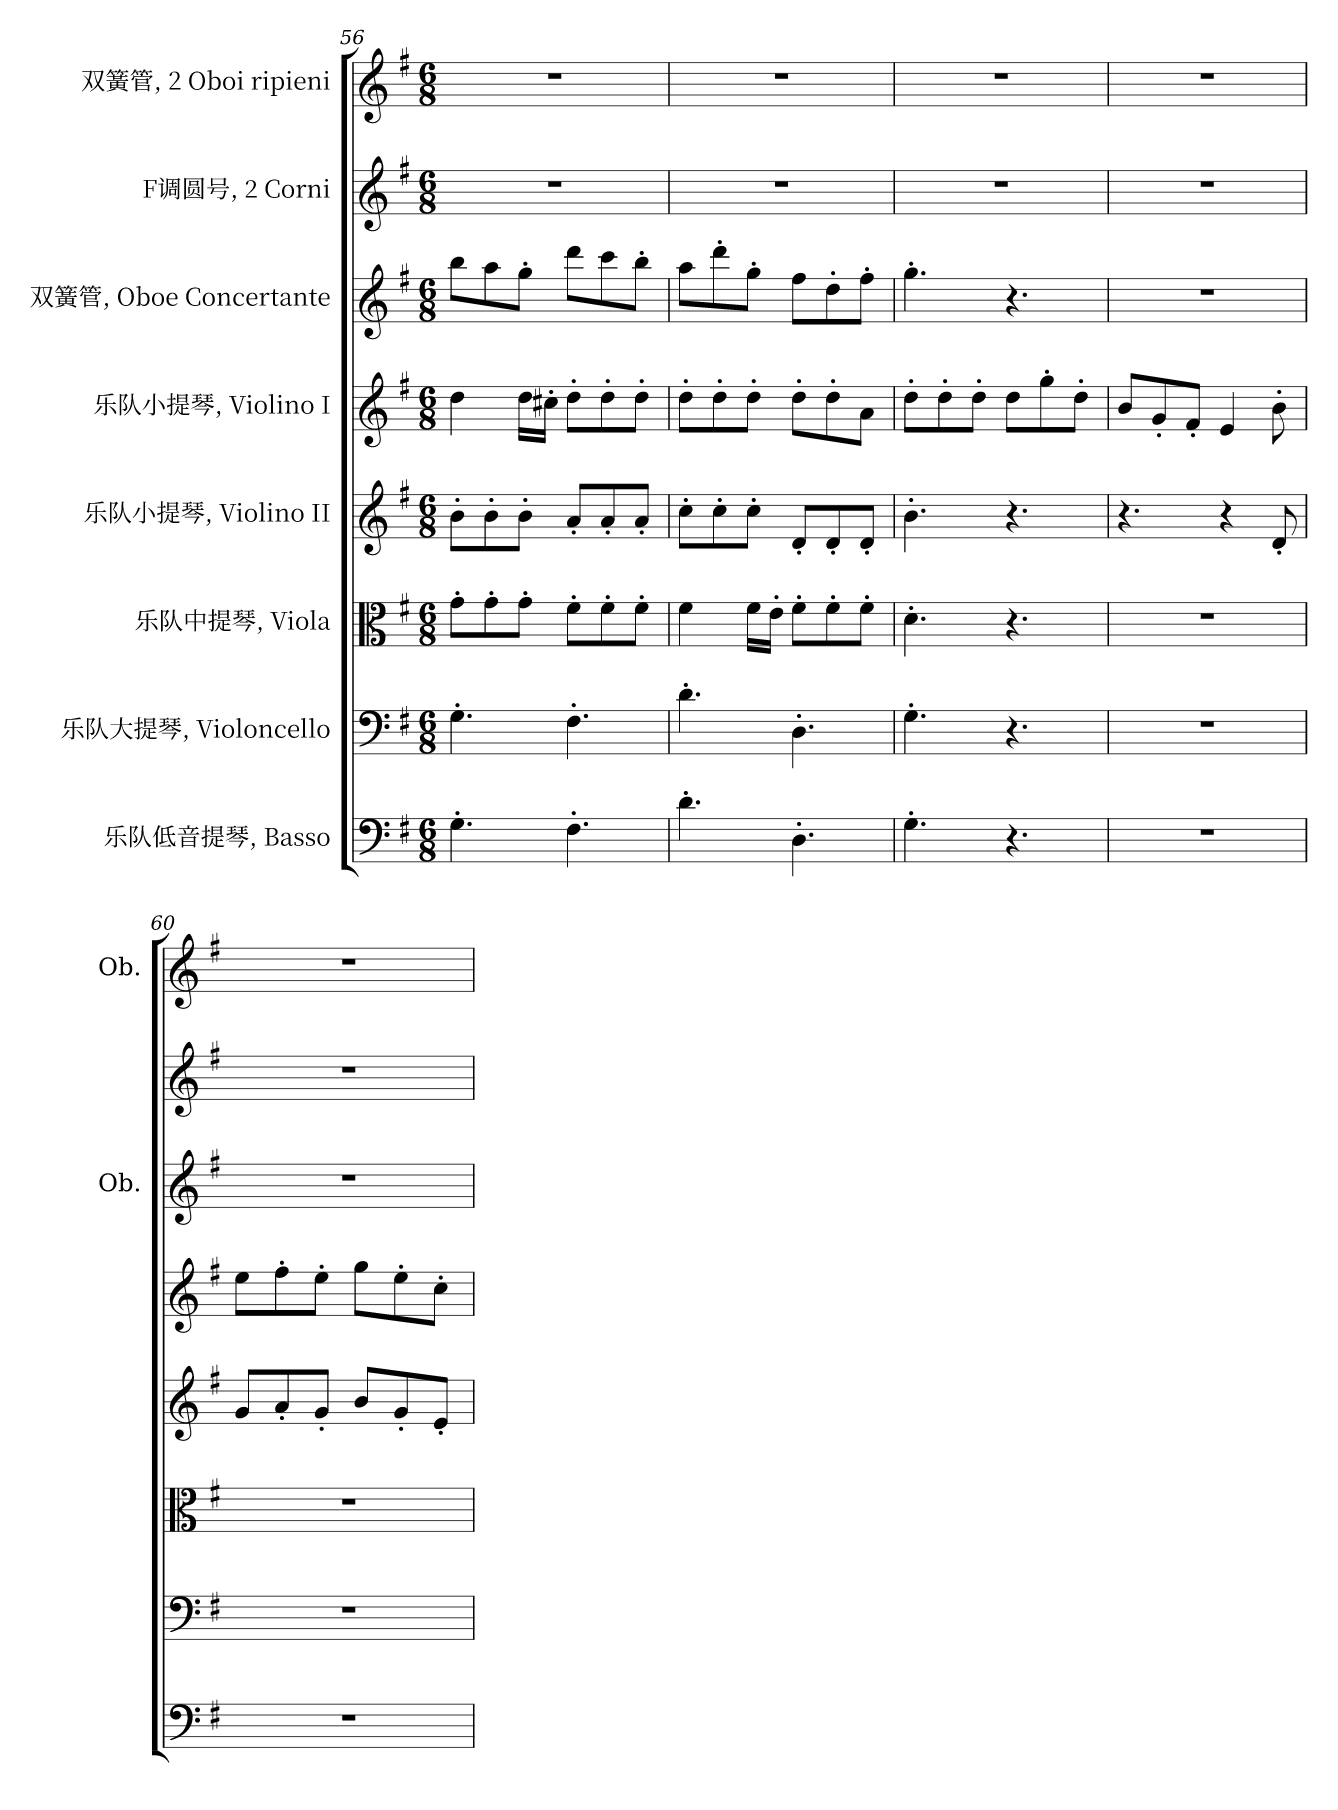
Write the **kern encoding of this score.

**kern	**kern	**kern	**kern	**kern	**kern	**kern	**kern
*part8	*part7	*part6	*part5	*part4	*part3	*part2	*part1
*staff8	*staff7	*staff6	*staff5	*staff4	*staff3	*staff2	*staff1
*I"乐队低音提琴, Basso	*I"乐队大提琴, Violoncello	*I"乐队中提琴, Viola	*I"乐队小提琴, Violino II	*I"乐队小提琴, Violino I	*I"双簧管, Oboe Concertante	*I"F调圆号, 2 Corni	*I"双簧管, 2 Oboi ripieni
*	*	*	*	*	*I'Ob.	*	*I'Ob.
*clefF4	*clefF4	*clefC3	*clefG2	*clefG2	*clefG2	*clefG2	*clefG2
*ITrd7c12	*	*	*	*	*	*ITrd4c7	*
*k[f#]	*k[f#]	*k[f#]	*k[f#]	*k[f#]	*k[f#]	*k[]	*k[f#]
*M6/8	*M6/8	*M6/8	*M6/8	*M6/8	*M6/8	*M6/8	*M6/8
=56	=56	=56	=56	=56	=56	=56	=56
4.GG'\	4.G'\	8g'\L	8b'\L	4dd\	8bb\L	2.r	2.r
.	.	8g'\	8b'\	.	8aa\	.	.
.	.	8g'\J	8b'\J	16dd\LL	8gg'\J	.	.
.	.	.	.	16cc#X'\JJ	.	.	.
4.FF#'\	4.F#'\	8f#'\L	8a'/L	8dd'\L	8ddd\L	.	.
.	.	8f#'\	8a'/	8dd'\	8ccc\	.	.
.	.	8f#'\J	8a'/J	8dd'\J	8bb'\J	.	.
!!LO:PB:g=z
=57	=57	=57	=57	=57	=57	=57	=57
4.D'\	4.d'\	4f#\	8cc'\L	8dd'\L	8aa\L	2.r	2.r
.	.	.	8cc'\	8dd'\	8ddd'\	.	.
.	.	16f#\LL	8cc'\J	8dd'\J	8gg'\J	.	.
.	.	16e'\JJ	.	.	.	.	.
4.DD'\	4.D'\	8f#'\L	8d'/L	8dd'\L	8ff#\L	.	.
.	.	8f#'\	8d'/	8dd'\	8dd'\	.	.
.	.	8f#'\J	8d'/J	8a\J	8ff#'\J	.	.
=58	=58	=58	=58	=58	=58	=58	=58
4.GG'\	4.G'\	4.d'\	4.b'\	8dd'\L	4.gg'\	2.r	2.r
.	.	.	.	8dd'\	.	.	.
.	.	.	.	8dd'\J	.	.	.
4.r	4.r	4.r	4.r	8dd\L	4.r	.	.
.	.	.	.	8gg'\	.	.	.
.	.	.	.	8dd'\J	.	.	.
=59	=59	=59	=59	=59	=59	=59	=59
2.r	2.r	2.r	4.r	8b/L	2.r	2.r	2.r
.	.	.	.	8g'/	.	.	.
.	.	.	.	8f#'/J	.	.	.
.	.	.	4r	4e/	.	.	.
.	.	.	8d'/	8b'\	.	.	.
=60	=60	=60	=60	=60	=60	=60	=60
2.r	2.r	2.r	8g/L	8ee\L	2.r	2.r	2.r
.	.	.	8a'/	8ff#'\	.	.	.
.	.	.	8g'/J	8ee'\J	.	.	.
.	.	.	8b/L	8gg\L	.	.	.
.	.	.	8g'/	8ee'\	.	.	.
.	.	.	8e'/J	8cc'\J	.	.	.
=	=	=	=	=	=	=	=
*-	*-	*-	*-	*-	*-	*-	*-
